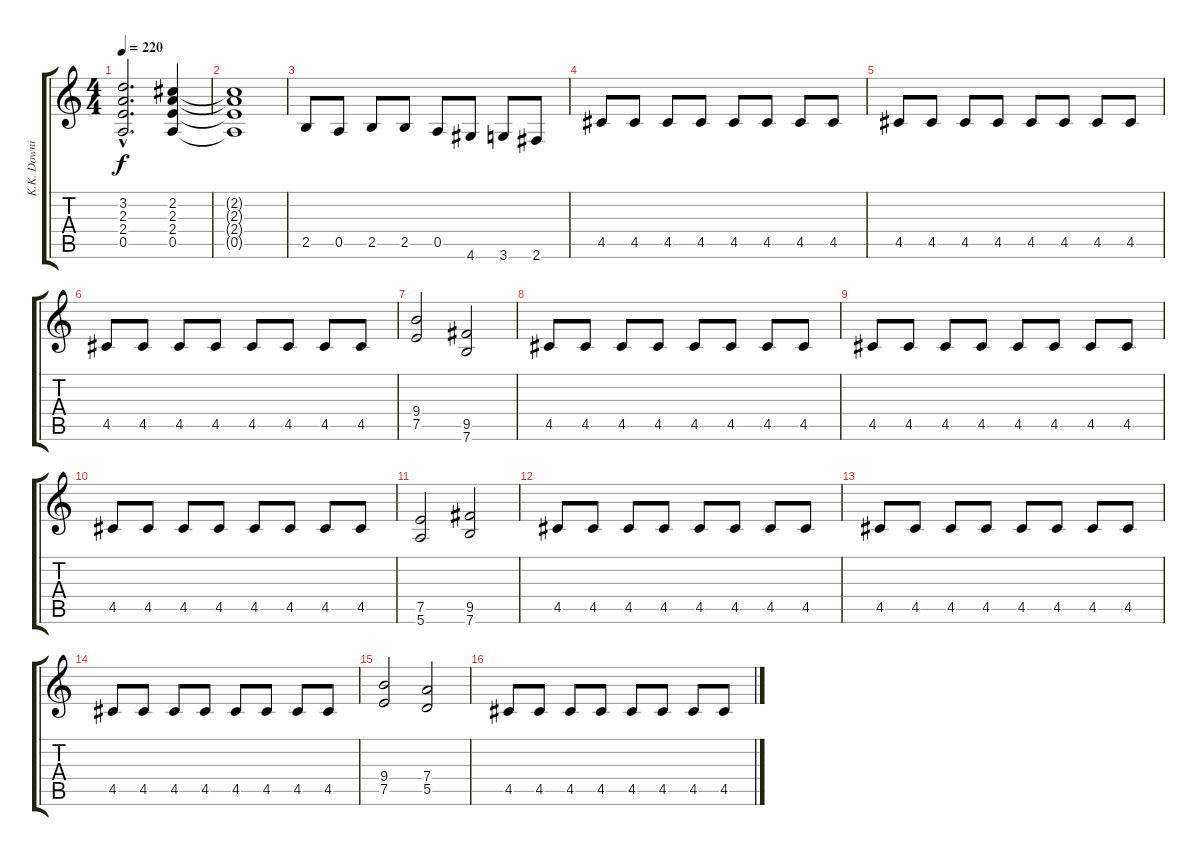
\track ("K.K. Downing" "K.K. Downi") {instrument distortionguitar}
\staff {score tabs}
\tuning (E4 B3 G3 D3 A2 E2) {hide}
\ts (4 4)
\tempo 220
\clef g2
\ks c
(3.2{hac} 2.3{hac} 2.4{hac} 0.5{hac}).2{d dy f} (2.2 2.3 2.4 0.5).4 |
(2.2{t} 2.3{t} 2.4{t} 0.5{t}).1 |
2.5.8 0.5.8 2.5.8 2.5.8 0.5.8 4.6.8 3.6.8 2.6.8 |
4.5.8 4.5.8 4.5.8 4.5.8 4.5.8 4.5.8 4.5.8 4.5.8 |
4.5.8 4.5.8 4.5.8 4.5.8 4.5.8 4.5.8 4.5.8 4.5.8 |
4.5.8 4.5.8 4.5.8 4.5.8 4.5.8 4.5.8 4.5.8 4.5.8 |
(9.4 7.5).2 (9.5 7.6).2 |
4.5.8 4.5.8 4.5.8 4.5.8 4.5.8 4.5.8 4.5.8 4.5.8 |
4.5.8 4.5.8 4.5.8 4.5.8 4.5.8 4.5.8 4.5.8 4.5.8 |
4.5.8 4.5.8 4.5.8 4.5.8 4.5.8 4.5.8 4.5.8 4.5.8 |
(7.5 5.6).2 (9.5 7.6).2 |
4.5.8 4.5.8 4.5.8 4.5.8 4.5.8 4.5.8 4.5.8 4.5.8 |
4.5.8 4.5.8 4.5.8 4.5.8 4.5.8 4.5.8 4.5.8 4.5.8 |
4.5.8 4.5.8 4.5.8 4.5.8 4.5.8 4.5.8 4.5.8 4.5.8 |
(9.4 7.5).2 (7.4 5.5).2 |
4.5.8 4.5.8 4.5.8 4.5.8 4.5.8 4.5.8 4.5.8 4.5.8
